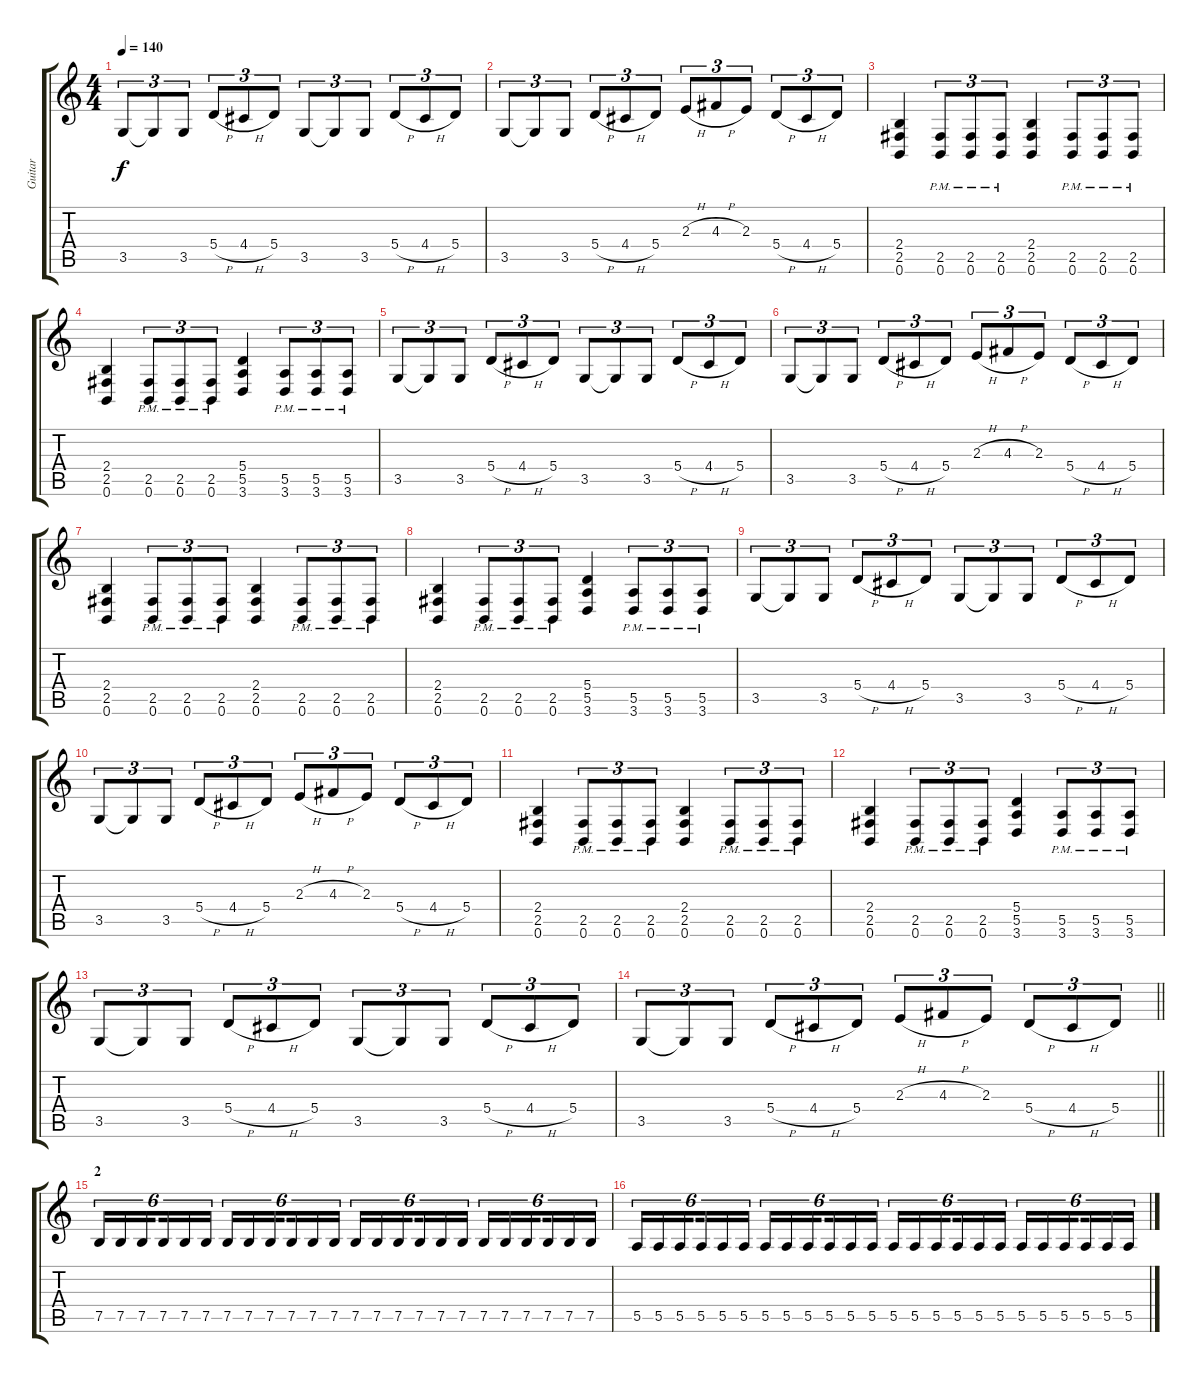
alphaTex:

\track ("Guitar" "Guitar") {instrument distortionguitar}
\staff {score tabs}
\tuning (B3 Gb3 D3 A2 E2 B1) {hide}
\ts (4 4)
\tempo 140
\clef g2
\ks c
3.5.8{tu (3 2) dy f} 3.5{t}.8{tu (3 2)} 3.5.8{tu (3 2)} 5.4{h}.8{tu (3 2)} 4.4{h}.8{tu (3 2)} 5.4.8{tu (3 2)} 3.5.8{tu (3 2)} 3.5{t}.8{tu (3 2)} 3.5.8{tu (3 2)} 5.4{h}.8{tu (3 2)} 4.4{h}.8{tu (3 2)} 5.4.8{tu (3 2)} |
3.5.8{tu (3 2)} 3.5{t}.8{tu (3 2)} 3.5.8{tu (3 2)} 5.4{h}.8{tu (3 2)} 4.4{h}.8{tu (3 2)} 5.4.8{tu (3 2)} 2.3{h}.8{tu (3 2)} 4.3{h}.8{tu (3 2)} 2.3.8{tu (3 2)} 5.4{h}.8{tu (3 2)} 4.4{h}.8{tu (3 2)} 5.4.8{tu (3 2)} |
(2.4 2.5 0.6).4 (2.5{pm} 0.6{pm}).8{tu (3 2)} (2.5{pm} 0.6{pm}).8{tu (3 2)} (2.5{pm} 0.6{pm}).8{tu (3 2)} (2.4 2.5 0.6).4 (2.5{pm} 0.6{pm}).8{tu (3 2)} (2.5{pm} 0.6{pm}).8{tu (3 2)} (2.5{pm} 0.6{pm}).8{tu (3 2)} |
(2.4 2.5 0.6).4 (2.5{pm} 0.6{pm}).8{tu (3 2)} (2.5{pm} 0.6{pm}).8{tu (3 2)} (2.5{pm} 0.6{pm}).8{tu (3 2)} (5.4 5.5 3.6).4 (5.5{pm} 3.6{pm}).8{tu (3 2)} (5.5{pm} 3.6{pm}).8{tu (3 2)} (5.5{pm} 3.6{pm}).8{tu (3 2)} |
3.5.8{tu (3 2)} 3.5{t}.8{tu (3 2)} 3.5.8{tu (3 2)} 5.4{h}.8{tu (3 2)} 4.4{h}.8{tu (3 2)} 5.4.8{tu (3 2)} 3.5.8{tu (3 2)} 3.5{t}.8{tu (3 2)} 3.5.8{tu (3 2)} 5.4{h}.8{tu (3 2)} 4.4{h}.8{tu (3 2)} 5.4.8{tu (3 2)} |
3.5.8{tu (3 2)} 3.5{t}.8{tu (3 2)} 3.5.8{tu (3 2)} 5.4{h}.8{tu (3 2)} 4.4{h}.8{tu (3 2)} 5.4.8{tu (3 2)} 2.3{h}.8{tu (3 2)} 4.3{h}.8{tu (3 2)} 2.3.8{tu (3 2)} 5.4{h}.8{tu (3 2)} 4.4{h}.8{tu (3 2)} 5.4.8{tu (3 2)} |
(2.4 2.5 0.6).4 (2.5{pm} 0.6{pm}).8{tu (3 2)} (2.5{pm} 0.6{pm}).8{tu (3 2)} (2.5{pm} 0.6{pm}).8{tu (3 2)} (2.4 2.5 0.6).4 (2.5{pm} 0.6{pm}).8{tu (3 2)} (2.5{pm} 0.6{pm}).8{tu (3 2)} (2.5{pm} 0.6{pm}).8{tu (3 2)} |
(2.4 2.5 0.6).4 (2.5{pm} 0.6{pm}).8{tu (3 2)} (2.5{pm} 0.6{pm}).8{tu (3 2)} (2.5{pm} 0.6{pm}).8{tu (3 2)} (5.4 5.5 3.6).4 (5.5{pm} 3.6{pm}).8{tu (3 2)} (5.5{pm} 3.6{pm}).8{tu (3 2)} (5.5{pm} 3.6{pm}).8{tu (3 2)} |
3.5.8{tu (3 2)} 3.5{t}.8{tu (3 2)} 3.5.8{tu (3 2)} 5.4{h}.8{tu (3 2)} 4.4{h}.8{tu (3 2)} 5.4.8{tu (3 2)} 3.5.8{tu (3 2)} 3.5{t}.8{tu (3 2)} 3.5.8{tu (3 2)} 5.4{h}.8{tu (3 2)} 4.4{h}.8{tu (3 2)} 5.4.8{tu (3 2)} |
3.5.8{tu (3 2)} 3.5{t}.8{tu (3 2)} 3.5.8{tu (3 2)} 5.4{h}.8{tu (3 2)} 4.4{h}.8{tu (3 2)} 5.4.8{tu (3 2)} 2.3{h}.8{tu (3 2)} 4.3{h}.8{tu (3 2)} 2.3.8{tu (3 2)} 5.4{h}.8{tu (3 2)} 4.4{h}.8{tu (3 2)} 5.4.8{tu (3 2)} |
(2.4 2.5 0.6).4 (2.5{pm} 0.6{pm}).8{tu (3 2)} (2.5{pm} 0.6{pm}).8{tu (3 2)} (2.5{pm} 0.6{pm}).8{tu (3 2)} (2.4 2.5 0.6).4 (2.5{pm} 0.6{pm}).8{tu (3 2)} (2.5{pm} 0.6{pm}).8{tu (3 2)} (2.5{pm} 0.6{pm}).8{tu (3 2)} |
(2.4 2.5 0.6).4 (2.5{pm} 0.6{pm}).8{tu (3 2)} (2.5{pm} 0.6{pm}).8{tu (3 2)} (2.5{pm} 0.6{pm}).8{tu (3 2)} (5.4 5.5 3.6).4 (5.5{pm} 3.6{pm}).8{tu (3 2)} (5.5{pm} 3.6{pm}).8{tu (3 2)} (5.5{pm} 3.6{pm}).8{tu (3 2)} |
3.5.8{tu (3 2)} 3.5{t}.8{tu (3 2)} 3.5.8{tu (3 2)} 5.4{h}.8{tu (3 2)} 4.4{h}.8{tu (3 2)} 5.4.8{tu (3 2)} 3.5.8{tu (3 2)} 3.5{t}.8{tu (3 2)} 3.5.8{tu (3 2)} 5.4{h}.8{tu (3 2)} 4.4{h}.8{tu (3 2)} 5.4.8{tu (3 2)} |
\barLineRight lightlight
3.5.8{tu (3 2)} 3.5{t}.8{tu (3 2)} 3.5.8{tu (3 2)} 5.4{h}.8{tu (3 2)} 4.4{h}.8{tu (3 2)} 5.4.8{tu (3 2)} 2.3{h}.8{tu (3 2)} 4.3{h}.8{tu (3 2)} 2.3.8{tu (3 2)} 5.4{h}.8{tu (3 2)} 4.4{h}.8{tu (3 2)} 5.4.8{tu (3 2)} |
\section ("" "2")
7.5.16{tu (6 4)} 7.5.16{tu (6 4)} 7.5.16{tu (6 4) beam splitsecondary} 7.5.16{tu (6 4)} 7.5.16{tu (6 4)} 7.5.16{tu (6 4)} 7.5.16{tu (6 4)} 7.5.16{tu (6 4)} 7.5.16{tu (6 4) beam splitsecondary} 7.5.16{tu (6 4)} 7.5.16{tu (6 4)} 7.5.16{tu (6 4)} 7.5.16{tu (6 4)} 7.5.16{tu (6 4)} 7.5.16{tu (6 4) beam splitsecondary} 7.5.16{tu (6 4)} 7.5.16{tu (6 4)} 7.5.16{tu (6 4)} 7.5.16{tu (6 4)} 7.5.16{tu (6 4)} 7.5.16{tu (6 4) beam splitsecondary} 7.5.16{tu (6 4)} 7.5.16{tu (6 4)} 7.5.16{tu (6 4)} |
5.5.16{tu (6 4)} 5.5.16{tu (6 4)} 5.5.16{tu (6 4) beam splitsecondary} 5.5.16{tu (6 4)} 5.5.16{tu (6 4)} 5.5.16{tu (6 4)} 5.5.16{tu (6 4)} 5.5.16{tu (6 4)} 5.5.16{tu (6 4) beam splitsecondary} 5.5.16{tu (6 4)} 5.5.16{tu (6 4)} 5.5.16{tu (6 4)} 5.5.16{tu (6 4)} 5.5.16{tu (6 4)} 5.5.16{tu (6 4) beam splitsecondary} 5.5.16{tu (6 4)} 5.5.16{tu (6 4)} 5.5.16{tu (6 4)} 5.5.16{tu (6 4)} 5.5.16{tu (6 4)} 5.5.16{tu (6 4) beam splitsecondary} 5.5.16{tu (6 4)} 5.5.16{tu (6 4)} 5.5.16{tu (6 4)}
